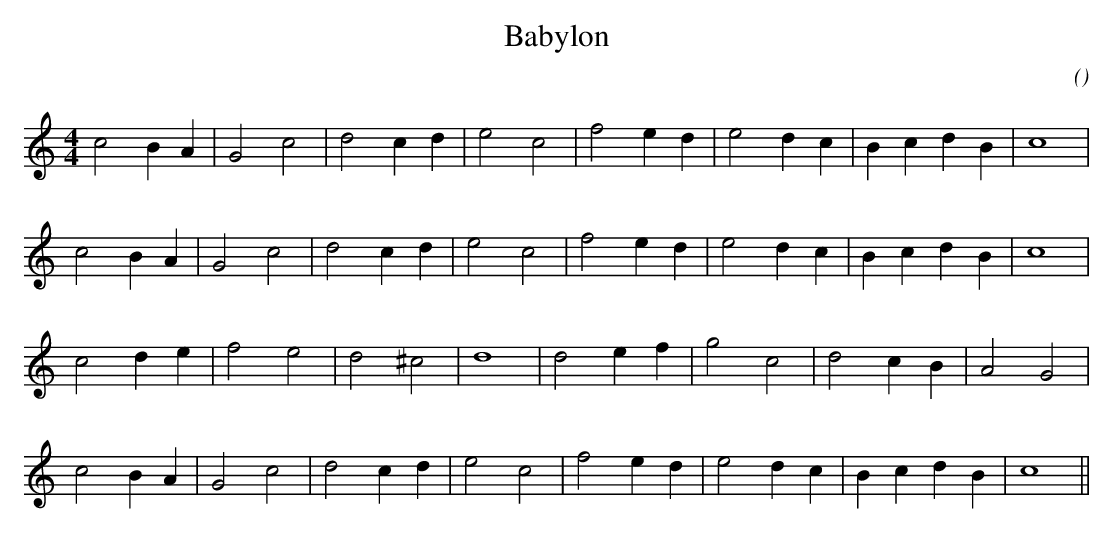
X:1
T: Babylon
C:
O:
M:4/4
K:C
K:C
M:4/4
L:1/16
c8 B4 A4 |G8 c8 |d8 c4 d4 |e8 c8 |f8 e4 d4 |e8 d4 c4 |B4 c4 d4 B4 |c16 |
c8 B4 A4 |G8 c8 |d8 c4 d4 |e8 c8 |f8 e4 d4 |e8 d4 c4 |B4 c4 d4 B4 |c16 |
c8 d4 e4 |f8 e8 |d8 ^c8 |d16 |d8 e4 f4 |g8 c8 |d8 c4 B4 |A8 G8 |
c8 B4 A4 |G8 c8 |d8 c4 d4 |e8 c8 |f8 e4 d4 |e8 d4 c4 |B4 c4 d4 B4 |c16 ||
